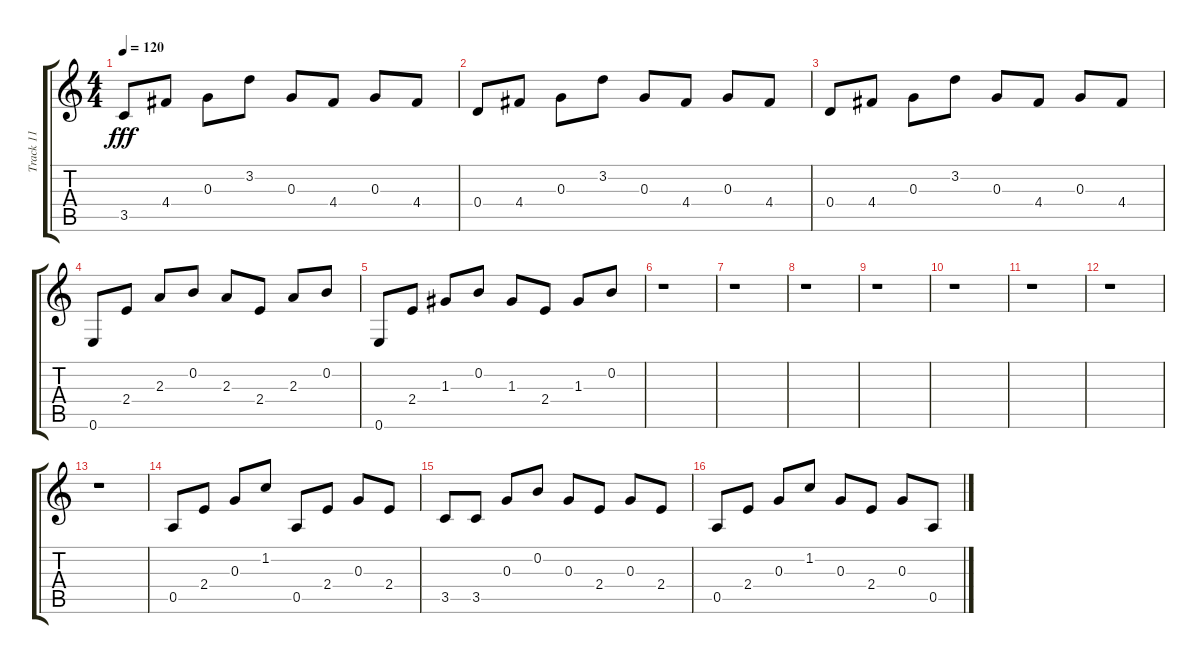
\track ("Track 11" "Track 11") {instrument electricguitarclean}
\staff {score tabs}
\tuning (E4 B3 G3 D3 A2 E2) {hide}
\ts (4 4)
\tempo 120
\clef g2
\ks c
3.5.8{dy fff} 4.4.8 0.3.8 3.2.8 0.3.8 4.4.8 0.3.8 4.4.8 |
0.4.8 4.4.8 0.3.8 3.2.8 0.3.8 4.4.8 0.3.8 4.4.8 |
0.4.8 4.4.8 0.3.8 3.2.8 0.3.8 4.4.8 0.3.8 4.4.8 |
0.6.8 2.4.8 2.3.8 0.2.8 2.3.8 2.4.8 2.3.8 0.2.8 |
0.6.8 2.4.8 1.3.8 0.2.8 1.3.8 2.4.8 1.3.8 0.2.8 |
r.1 |
r.1 |
r.1 |
r.1 |
r.1 |
r.1 |
r.1 |
r.1 |
0.5.8 2.4.8 0.3.8 1.2.8 0.5.8 2.4.8 0.3.8 2.4.8 |
3.5.8 3.5.8 0.3.8 0.2.8 0.3.8 2.4.8 0.3.8 2.4.8 |
0.5.8 2.4.8 0.3.8 1.2.8 0.3.8 2.4.8 0.3.8 0.5.8
